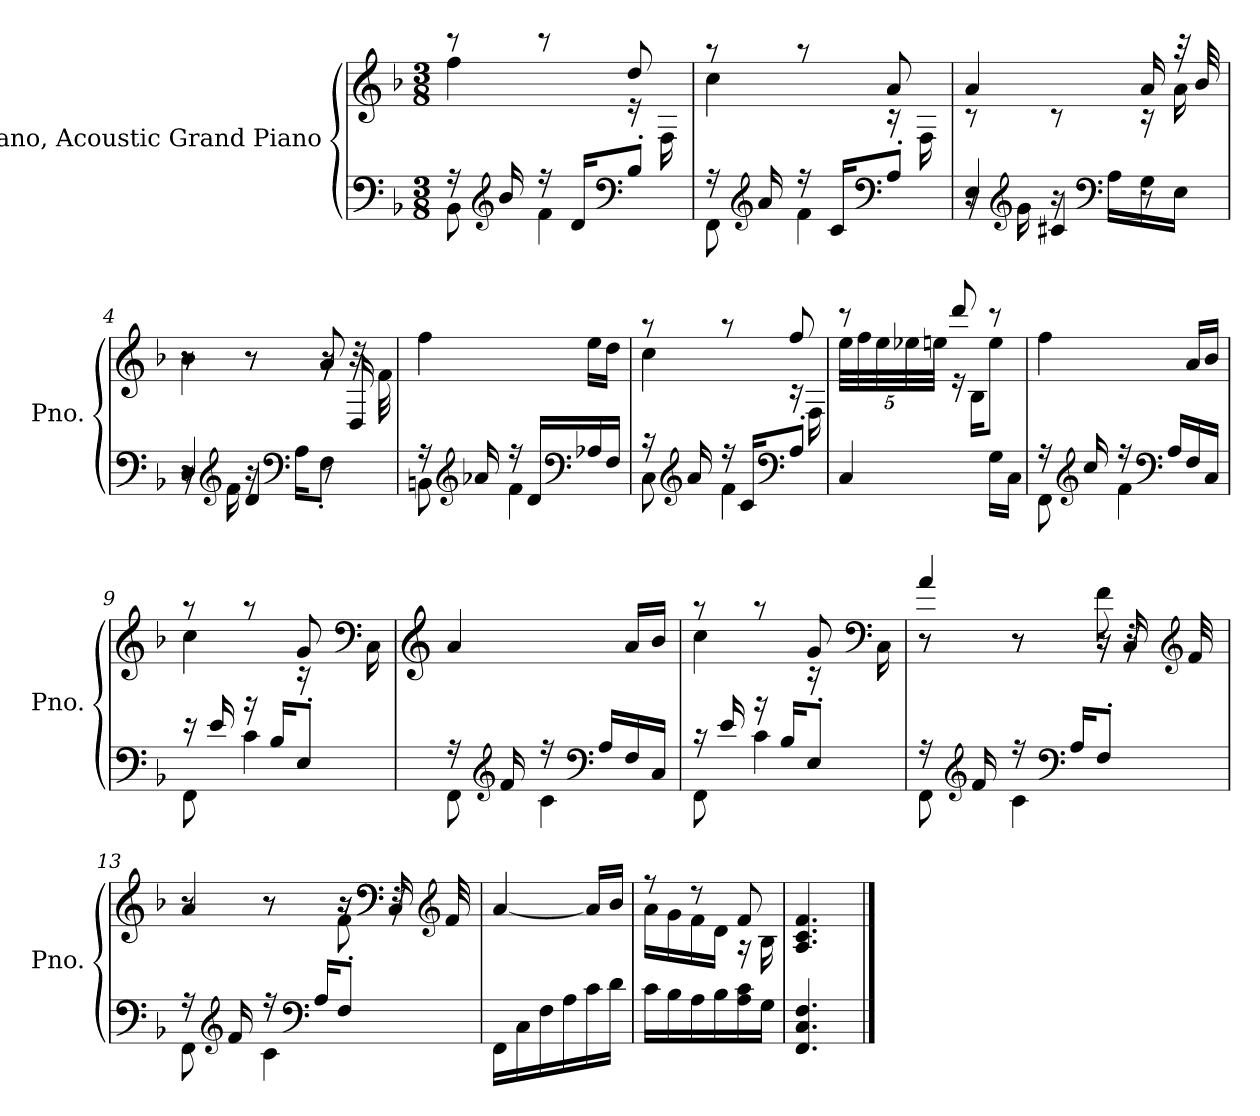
**kern	**kern
*part1	*part1
*staff2	*staff1
*I"Piano, Acoustic Grand Piano	*
*I'Pno.	*
*clefF4	*clefG2
*k[b-]	*k[b-]
*M3/8	*M3/8
*MM60	*MM60
=1	=1
*^	*^
16r	8BB-\	8r	4ff\
*clefG2	*	*	*
16b-/	.	.	.
16r	4f\	8r	.
16d/KL	.	.	.
*clefF4	*	*	*
8B-'/J	.	8dd/	16r
.	.	.	16F\
=2	=2	=2	=2
16r	8FF\	8r	4cc\
*clefG2	*	*	*
16a/	.	.	.
16r	4f\	8r	.
16c/KL	.	.	.
*clefF4	*	*	*
8A'/J	.	8a/	16r
.	.	.	16F\
=3	=3	=3	=3
*	*^	*	*
8r	16r	4E/	4a/	8r
*clefG2	*	*	*	*
.	16g\	.	.	.
4c#X/	16r	.	.	8r
*clefF4	*	*	*	*
.	16A\LL	.	.	.
.	16G\	8r	16a/	16r
.	16E\JJ	.	32r	16a\
.	.	.	32b-/	.
=4	=4	=4	=4	=4
*	*	*	*	*^
8r	16r	4D/	8r	4b-\	8r
*clefG2	*	*	*	*	*
.	16f\	.	.	.	.
4d/	16r	.	8r	.	8r
*clefF4	*	*	*	*	*
.	16A\KL	.	.	.	.
.	8F'\J	8r	8a/	16r	16r
.	.	.	.	32r	16D/
.	.	.	.	32f\	.
*	*v	*v	*	*	*
*	*	*v	*v	*v
!!LO:LB:g=z
=5	=5	=5
16r	8BBn\	4ff\
*clefG2	*	*
16a-X/	.	.
16r	4f\	.
16d/LL	.	.
*clefF4	*	*
16A-X/	.	16ee\LL
16F/JJ	.	16dd\JJ
=6	=6	=6
*	*	*^
16r	8C\	8r	4cc\
*clefG2	*	*	*
16a/	.	.	.
16r	4f\	8r	.
16c/KL	.	.	.
*clefF4	*	*	*
8A'/J	.	8ff/	16r
.	.	.	16F\
*v	*v	*	*
=7	=7	=7
*	*	*Xbrackettup
4C/	8r	40ee\LLL
.	.	40ff\
.	.	40ee\
.	.	40ee-X\
.	.	40een\JJJ
.	8ddd/	16r
.	.	16B-\KL
16G\LL	8r	8ee\J
16C\JJ	.	.
*	*v	*v
=8	=8
*^	*
16r	8FF\	4ff\
*clefG2	*	*
16cc/	.	.
16r	4f\	.
*clefF4	*	*
16A/LL	.	.
16F/	.	16a/LL
16C/JJ	.	16b-/JJ
!!LO:LB:g=z
=9	=9	=9
*	*	*^
16r	8FF\	8r	4cc\
16e/	.	.	.
16r	4c\	8r	.
16B-/KL	.	.	.
8E'/J	.	8g/	16r
*	*	*clefF4	*
.	.	.	16C\
*	*	*v	*v
=10	=10	=10
*	*	*clefG2
16r	8FF\	4a/
*clefG2	*	*
16f/	.	.
16r	4c\	.
*clefF4	*	*
16A/LL	.	.
16F/	.	16a/LL
16C/JJ	.	16b-/JJ
=11	=11	=11
*	*	*^
16r	8FF\	8r	4cc\
16e/	.	.	.
16r	4c\	8r	.
16B-/KL	.	.	.
8E'/J	.	8g/	16r
*	*	*clefF4	*
.	.	.	16C\
=12	=12	=12	=12
*	*	*	*^
16r	8FF\	4a/	8r	8r
*clefG2	*	*	*	*
16f/	.	.	.	.
16r	4c\	.	8r	8r
*clefF4	*	*	*	*
16A/KL	.	.	.	.
8F'/J	.	16r	8f\	16r
.	.	32r	.	16C/
*	*	*clefG2	*	*
.	.	32f/	.	.
!!LO:LB:g=z	!!	!!
=13	=13	=13	=13	=13
16r	8FF\	4a/	8r	8r
*clefG2	*	*	*	*
16f/	.	.	.	.
16r	4c\	.	8r	8r
*clefF4	*	*	*	*
16A/KL	.	.	.	.
8F'/J	.	16r	8f\	16r
*	*	*clefF4	*	*
.	.	32r	.	16C/
*	*	*clefG2	*	*
.	.	32f/	.	.
*v	*v	*	*	*
*	*v	*v	*v
=14	=14
16FF\LL	[4a/
16C\	.
16F\	.
16A\	.
16c\	16a/LL]
16d\JJ	16b-/JJ
=15	=15
*	*^
16c\LL	8r	16a\LL
16B-\	.	16g\
16A\	8r	16f\
16B-\	.	16d\JJ
16A\ 16c\	8f/	16r
16G\JJ	.	16B-\
*	*v	*v
=16	=16
4.FF/ 4.C/ 4.F/	4.A/ 4.c/ 4.f/
==	==
*-	*-
